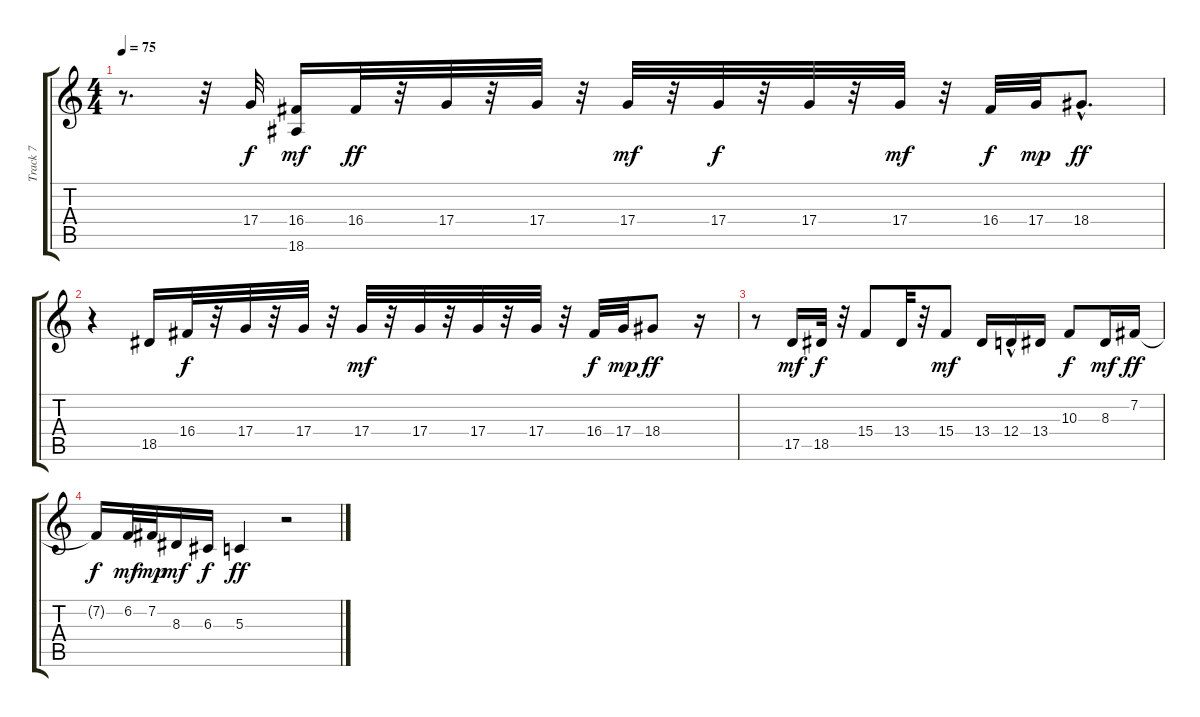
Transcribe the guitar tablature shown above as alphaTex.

\track ("Track 7" "Track 7") {instrument tenorsax}
\staff {score tabs}
\tuning (E4 B3 G3 D3 A2 E2) {hide}
\ts (4 4)
\tempo 75
\clef g2
\ks c
r.8{d dy ff} r.32 17.4.32{dy f} (16.4 18.6).16{dy mf} 16.4.32{dy ff} r.32 17.4.32 r.32 17.4.32 r.32 17.4.32{dy mf} r.32 17.4.32{dy f} r.32 17.4.32 r.32 17.4.32{dy mf} r.32 16.4.32{dy f} 17.4.32{dy mp} 18.4{hac}.8{d dy ff} |
r.4 18.5.16 16.4.32{dy f} r.32 17.4.32 r.32 17.4.32 r.32 17.4.32{dy mf} r.32 17.4.32 r.32 17.4.32 r.32 17.4.32 r.32 16.4.32{dy f} 17.4.32{dy mp} 18.4.8{dy ff} r.16 |
r.8 17.5.16{dy mf} 18.5.32{dy f} r.32 15.4.8 13.4.32 r.32 15.4.8{dy mf} 13.4.16 12.4{hac}.16 13.4.16 10.3.8{dy f} 8.3.16{dy mf} 7.2.16{dy ff} |
7.2{t}.16{dy f} 6.2.32{dy mf} 7.2.32{dy mp} 8.3.16{dy mf} 6.3.16{dy f} 5.3.4{dy ff} r.2
